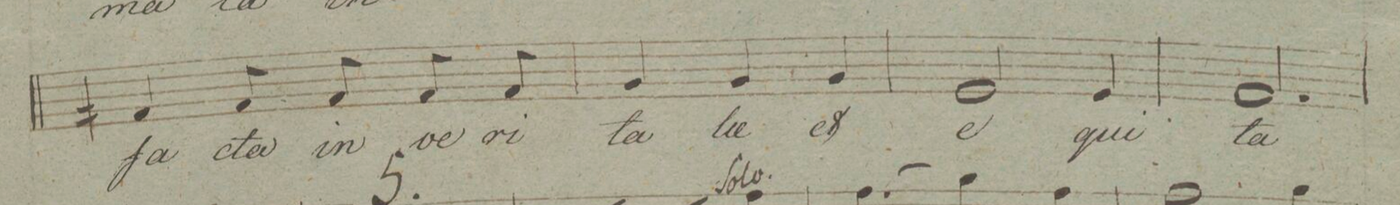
**kern	**text	**dynam
*I"Baſso.	*	*
*clefF4	*	*
*k[f#]	*	*
*M3/4	*	*
4AA#X/	fa-	.
8AA#/	-cta	.
8AA#/	in	.
8AA#/	ve-	.
8AA#/	-ri-	.
=68	=68	=68
4BB/	-ta-	.
4BB/	-te	.
4BB/	et	.
=69	=69	=69
2GG/	e-	.
4GG/	-qui-	.
=70	=70	=70
2.AA/	-ta-	.
=71	=71	=71
*-	*-	*-
